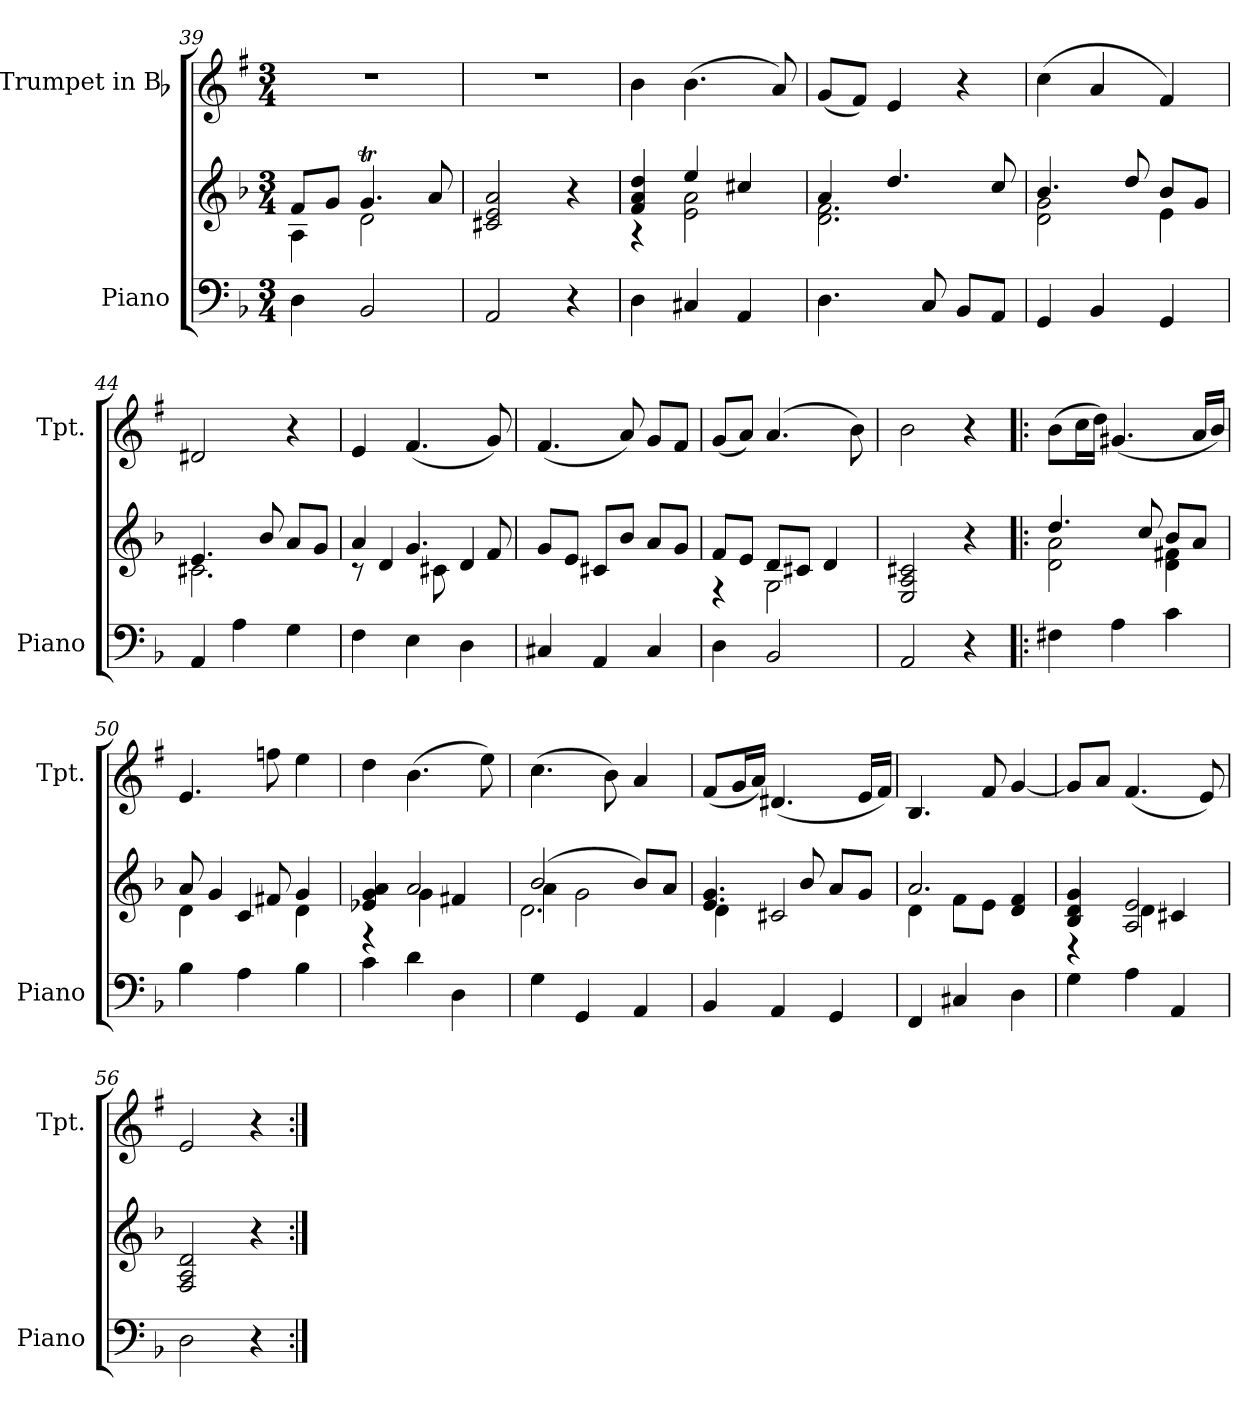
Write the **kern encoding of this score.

**kern	**kern	**kern
*part2	*part2	*part1
*staff3	*staff2	*staff1
*I"Piano	*	*I"Trumpet in Bb
*I'Piano	*	*I'Tpt.
*clefF4	*clefG2	*clefG2
*	*	*ITrd1c2
*k[b-]	*k[b-]	*k[b-]
*F:	*F:	*F:
*M3/4	*M3/4	*M3/4
=39	=39	=39
*	*^	*
4D\	8f/L	4A\	2.r
.	8g/J	.	.
2BB-/	4.gT/	2d\	.
.	8a/	.	.
*	*v	*v	*
=40	=40	=40
2AA/	2c#X/ 2e/ 2a/	2.r
4r	4r	.
=41	=41	=41
*	*^	*
4D\	4f/ 4a/ 4dd/	4r	4a\
4C#X/	4ee/	2e\ 2a\	(>4.a\
4AA/	4cc#X/	.	.
.	.	.	8g/)
!!LO:LB:g=z
=42	=42	=42	=42
4.D\	4a/	2.d\ 2.f\	(<8f/L
.	.	.	8e/J)
.	4.dd/	.	4d/
8C/	.	.	.
8BB-/L	.	.	4r
8AA/J	8cc/	.	.
=43	=43	=43	=43
4GG/	4.b-/	2d\ 2g\	(>4b-\
4BB-/	.	.	4g/
.	8dd/	.	.
4GG/	8b-/L	4e\	4e/)
.	8g/J	.	.
=44	=44	=44	=44
4AA/	4.e/	2.c#X\	2c#X/
4A\	.	.	.
.	8b-/	.	.
4G\	8a/L	.	4r
.	8g/J	.	.
=45	=45	=45	=45
4F\	4a/	8r	4d/
.	.	4d/	.
4E\	4.g/	.	(<4.e/
.	.	8c#X\	.
4D\	.	4d/	.
.	8f/	.	8f/)
*	*v	*v	*
=46	=46	=46
4C#X/	8g/L	(<4.e/
.	8e/J	.
4AA/	8c#X/L	.
.	8b-/J	8g/)
4C#/	8a/L	8f/L
.	8g/J	8e/J
=47	=47	=47
*	*^	*
4D\	8f/L	4r	(<8f/L
.	8e/J	.	8g/J)
2BB-/	8d/L	2G\	(>4.g/
.	8c#X/J	.	.
.	4d/	.	.
.	.	.	8a\)
*	*v	*v	*
=48	=48	=48
2AA/	2E/ 2A/ 2c#X/	2a\
4r	4r	4r
!!LO:LB:g=z
=49!|:	=49!|:	=49!|:
*	*^	*
4F#X\	4.dd/	2d\ 2a\	(>8a\L
.	.	.	16b-\L
.	.	.	16cc\JJ)
4A\	.	.	(<4.f#X/
.	8cc/	.	.
4c\	8b-/L	4d\ 4f#X\	.
.	8a/J	.	16g/LL
.	.	.	16a/JJ)
=50	=50	=50	=50
4B-\	8a/	4d\	4.d/
.	4g/	.	.
4A\	.	4c/	.
.	8f#X/	.	8ee-X\
4B-\	4g/	4d\	4dd\
=51	=51	=51	=51
4c\	4e-X/ 4g/ 4a/	4r	4cc\
4d\	2a/	4g\	(>4.a\
4D\	.	4f#X/	.
.	.	.	8dd\)
=52	=52	=52	=52
*	*	*^	*
4G\	(>2b-/	4a\	2.d\	(>4.b-\
4GG/	.	2g\	.	.
.	.	.	.	8a\)
4AA/	8b-/L)	.	.	4g/
.	8a/J	.	.	.
*	*	*v	*v	*
!!LO:LB:g=z
=53	=53	=53	=53
4BB-/	4.e/ 4.g/	4d\	(<8e/L
.	.	.	16f/L
.	.	.	16g/JJ)
4AA/	.	2c#X/	(<4.c#X/
.	8b-/	.	.
4GG/	8a/L	.	.
.	8g/J	.	16d/LL
.	.	.	16e/JJ)
=54	=54	=54	=54
4FF/	2.a/	4d\	4.A/
4C#X/	.	8f\L	.
.	.	8e\J	8e/
4D\	.	4d/ 4f/	[4f/
=55	=55	=55	=55
4G\	4B-/ 4d/ 4g/	4r	8f/L]
.	.	.	8g/J
4A\	2A/ 2e/	4d\	(<4.e/
4AA/	.	4c#X/	.
.	.	.	8d/)
*	*v	*v	*
=56	=56	=56
2D\	2F/ 2A/ 2d/	2d/
4r	4r	4r
=:|!	=:|!	=:|!
*-	*-	*-
